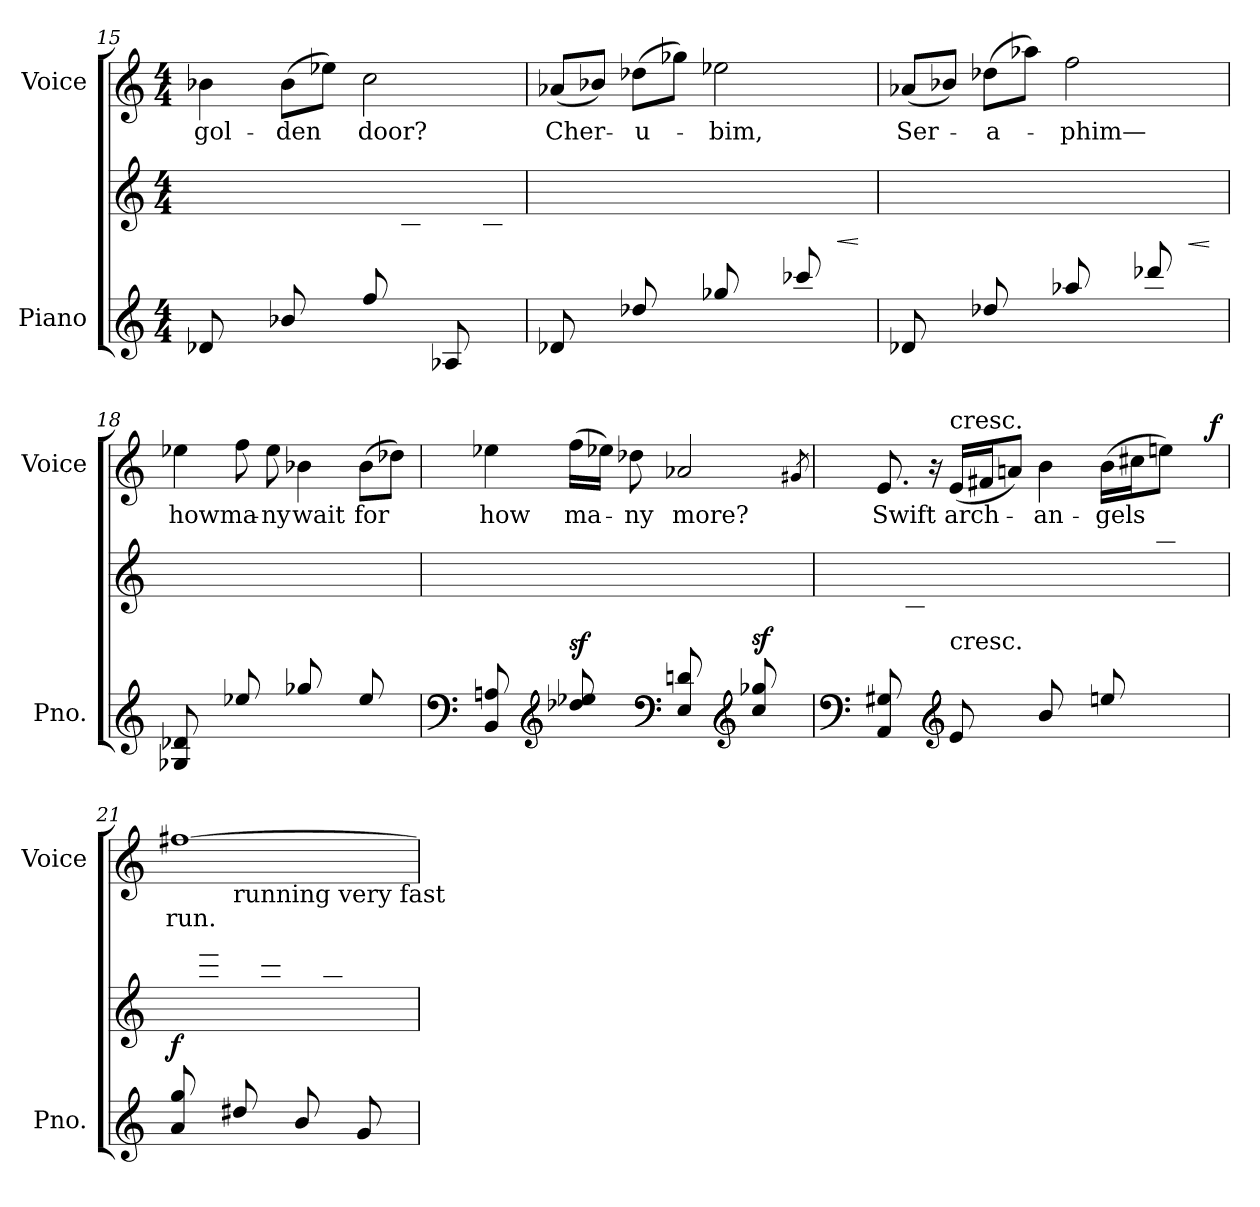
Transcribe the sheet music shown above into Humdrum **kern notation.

**kern	**kern	**dynam	**kern	**text	**dynam
*part2	*part2	*part2	*part1	*part1	*part1
*staff3	*staff2	*staff2/3	*staff1	*staff1	*staff1
*I"Piano	*	*	*I"Voice	*	*
*I'Pno.	*	*	*I'Voice	*	*
!!LO:LB:g=z
*clefG2	*clefG2	*	*clefG2	*	*
*k[]	*k[]	*	*k[]	*	*
*M4/4	*M4/4	*	*M4/4	*	*
=15	=15	=15	=15	=15	=15
*^	*	*	*	*	*
!	!	!	!	!	!LO:LY:b:color=#000000	!
8d-Xi/L	1ryy	8ryy	.	4b-Xi\	gol-	.
8ryy	.	8fi\ 8a-Xi	.	.	.	.
!	!	!	!	!	!LO:LY:b:color=#000000	!
8b-Xi/	.	8ryy	.	(8b-i\L	-den	.
8ryy	.	8fi\ 8a-iJ	.	8ee-Xi\J)	.	.
!	!	!	!	!	!LO:LY:b:color=#000000	!
8ffi/L	.	8ryy	.	2cci\	door?	.
8ryy	.	8ci\ 8fi 8ani	.	.	.	.
8A-Xi/	.	8ryy	.	.	.	.
8ryy	.	8ci\ 8fi 8aiJ	.	.	.	.
=16	=16	=16	=16	=16	=16	=16
!	!	!	!	!	!LO:LY:b:color=#000000	!
8d-Xi/L	1ryy	8ryy	.	(8a-Xi/L	Cher-	.
8ryy	.	8g-Xi\ 8a-Xi 8cc-Xi	.	8b-Xi/J)	.	.
!	!	!	!	!	!LO:LY:b:color=#000000	!
8dd-Xi/	.	8ryy	.	(8dd-Xi\L	-u-	.
8ryy	.	8g-i\ 8a-i 8cc-iJ	.	8gg-Xi\J)	.	.
!	!	!	!	!	!LO:LY:b:color=#000000	!
8gg-Xi/L	.	8ryy	.	2ee-Xi\	-bim,	.
8ryy	.	8g-i\ 8a-i 8cc-i	.	.	.	.
8ccc-Xi/	.	8ryy	.	.	.	.
!	!	!	!LO:HP:b	!	!	!
8ryy	.	8g-i\ 8a-i 8cc-iJ	<	.	.	.
*v	*v	*	*	*	*	*
.	.	[	.	.	.
=17	=17	=17	=17	=17	=17
*^	*	*	*	*	*
!	!	!	!	!	!LO:LY:b:color=#000000	!
8d-Xi/L	1ryy	8ryy	.	(8a-Xi/L	Ser-	.
8ryy	.	8g-Xi\ 8a-Xi 8cc-Xi	.	8b-Xi/J)	.	.
!	!	!	!	!	!LO:LY:b:color=#000000	!
8dd-Xi/	.	8ryy	.	(8dd-Xi\L	-a-	.
8ryy	.	8g-i\ 8a-i 8cc-iJ	.	8aa-Xi\J)	.	.
!	!	!	!	!	!LO:LY:b:color=#000000	!
8aa-Xi/L	.	8ryy	.	2ffi\	-phim—	.
8ryy	.	8g-i\ 8a-i 8cc-i	.	.	.	.
8ddd-Xi/	.	8ryy	.	.	.	.
!	!	!	!LO:HP:b	!	!	!
8ryy	.	8fi\ 8cc-i 8dd-iJ	<	.	.	.
*v	*v	*	*	*	*	*
.	.	[	.	.	.
!!LO:PB:g=z
=18	=18	=18	=18	=18	=18
*^	*	*	*	*	*
!	!	!	!	!	!LO:LY:b:color=#000000	!
8G-Xi/ 8d-XiL	1ryy	8ryy	.	4ee-Xi\	how	.
8ryy	.	8a-Xi\ 8b-Xi 8dd-Xi	.	.	.	.
!	!	!	!	!	!LO:LY:b:color=#000000	!
8ee-Xi/	.	8ryy	.	8ffi\	ma-	.
!	!	!	!	!	!LO:LY:b:color=#000000	!
8ryy	.	8a-i\ 8b-i 8dd-iJ	.	8ee-i\	-ny	.
!	!	!	!	!	!LO:LY:b:color=#000000	!
8gg-Xi/L	.	8ryy	.	4b-Xi\	wait	.
8ryy	.	8a-i\ 8b-i 8dd-i	.	.	.	.
!	!	!	!	!	!LO:LY:b:color=#000000	!
8ee-i/	.	8ryy	.	(8b-i\L	for	.
8ryy	.	8a-i\ 8b-i 8dd-iJ	.	8dd-Xi\J)	.	.
=19	=19	=19	=19	=19	=19	=19
*clefF4	*	*	*	*	*	*
!	!	!	!	!	!LO:LY:b:color=#000000	!
8BBi/ 8AniL	4ryy	8ryy	.	4ee-Xi\	how	.
8ryy	.	8e-Xi\ 8fi 8a-Xi	.	.	.	.
*clefG2	*	*	*	*	*	*
!	!	!	!	!	!LO:LY:b:color=#000000	!
8dd-Xi/ 8ee-Xi	4ryy	8ryy	sf	(16ffi\LL	ma-	.
.	.	.	.	16ee-Xi\JJ)	.	.
!	!	!	!	!	!LO:LY:b:color=#000000	!
8ryy	.	8e-i\ 8fi 8a-iJ	.	8dd-Xi\	-ny	.
*clefF4	*	*	*	*	*	*
!	!	!	!	!	!LO:LY:b:color=#000000	!
8Ei/ 8dniL	4ryy	8ryy	.	2a-Xi/	more?	.
8ryy	.	8g-Xi\ 8a-Xi 8dd-i	.	.	.	.
*clefG2	*	*	*	*	*	*
8cci/ 8gg-Xi	4ryy	8ryy	sf	.	.	.
8ryy	.	8g-Xi\ 8a-Xi 8dd-XiJ	.	.	.	.
.	.	.	.	8qg#Xi/	.	.
!!LO:LB:g=z
=20	=20	=20	=20	=20	=20	=20
*clefF4	*	*	*	*	*	*
!	!	!	!	!	!LO:LY:b:color=#000000	!
*	*	*	*	*^	*	*
8AAi/ 8G#XiL	4ryy	8ryy	.	8.ei/	2ryy	Swift	.
8ryy	.	8c#Xi\ 8ei	.	.	.	.	.
.	.	.	.	16r	.	.	.
*clefG2	*	*	*	*	*	*	*
!	!	!	!	!LO:TX:a:t=cresc.	!	!	!
!	!	!LO:TX:b:t=cresc.	!	!	!	!	!
!	!	!	!	!	!	!LO:LY:b:color=#000000	!
8ei/	4ryy	8ryy	.	(16ei/LL	.	arch-	.
.	.	.	.	16f#Xi/J	.	.	.
8ryy	.	8f#Xi\ 8aniJ	.	8ani/J)	.	.	.
!	!	!	!	!	!	!LO:LY:b:color=#000000	!
8bi/L	2ryy	8ryy	.	4bi\	4ryy	-an-	.
8ryy	.	8cc#Xi\ 8eei	.	.	.	.	.
!	!	!	!	!	!	!LO:LY:b:color=#000000	!
8eeni/	.	8ryy	.	(16bi\LL	8ryy	-gels	.
.	.	.	.	16cc#Xi\J	.	.	.
8ryy	.	8ff#Xi\ 8aaiJ	.	8eeni\J)	16ryy	.	.
.	.	.	.	.	32ryy	.	.
.	.	.	.	.	64ryy	.	.
.	.	.	.	.	128...ryy	.	.
.	.	.	.	.	1024ryy	.	f
=21	=21	=21	=21	=21	=21	=21	=21
!	!	!	!	!	!	!LO:LY:b:color=#000000	!
8ai/ 8ggiL	1ryy	8ryy	f	[>1ff#Xi	4ryy	run.	.
8ryy	.	8bbi\ 8ddd#Xi 8fff#Xi	.	.	.	.	.
*	*	*	*	*MM160	*	*	*
!	!	!	!	!	!LO:TX:b:t=running very fast	!	!
8dd#Xi/	.	8ryy	.	.	2.ryy	.	.
8ryy	.	8ff#Xi/ 8bbi 8ddd#iJ	.	.	.	.	.
8bi/L	.	8ryy	.	.	.	.	.
8ryy	.	8dd#Xi\ 8ggi 8bbi	.	.	.	.	.
8gi/	.	8ryy	.	.	.	.	.
8ryy	.	8bi\ 8dd#i 8ggiJ	.	.	.	.	.
*v	*v	*	*	*v	*v	*	*
=	=	=	=	=	=
*-	*-	*-	*-	*-	*-
